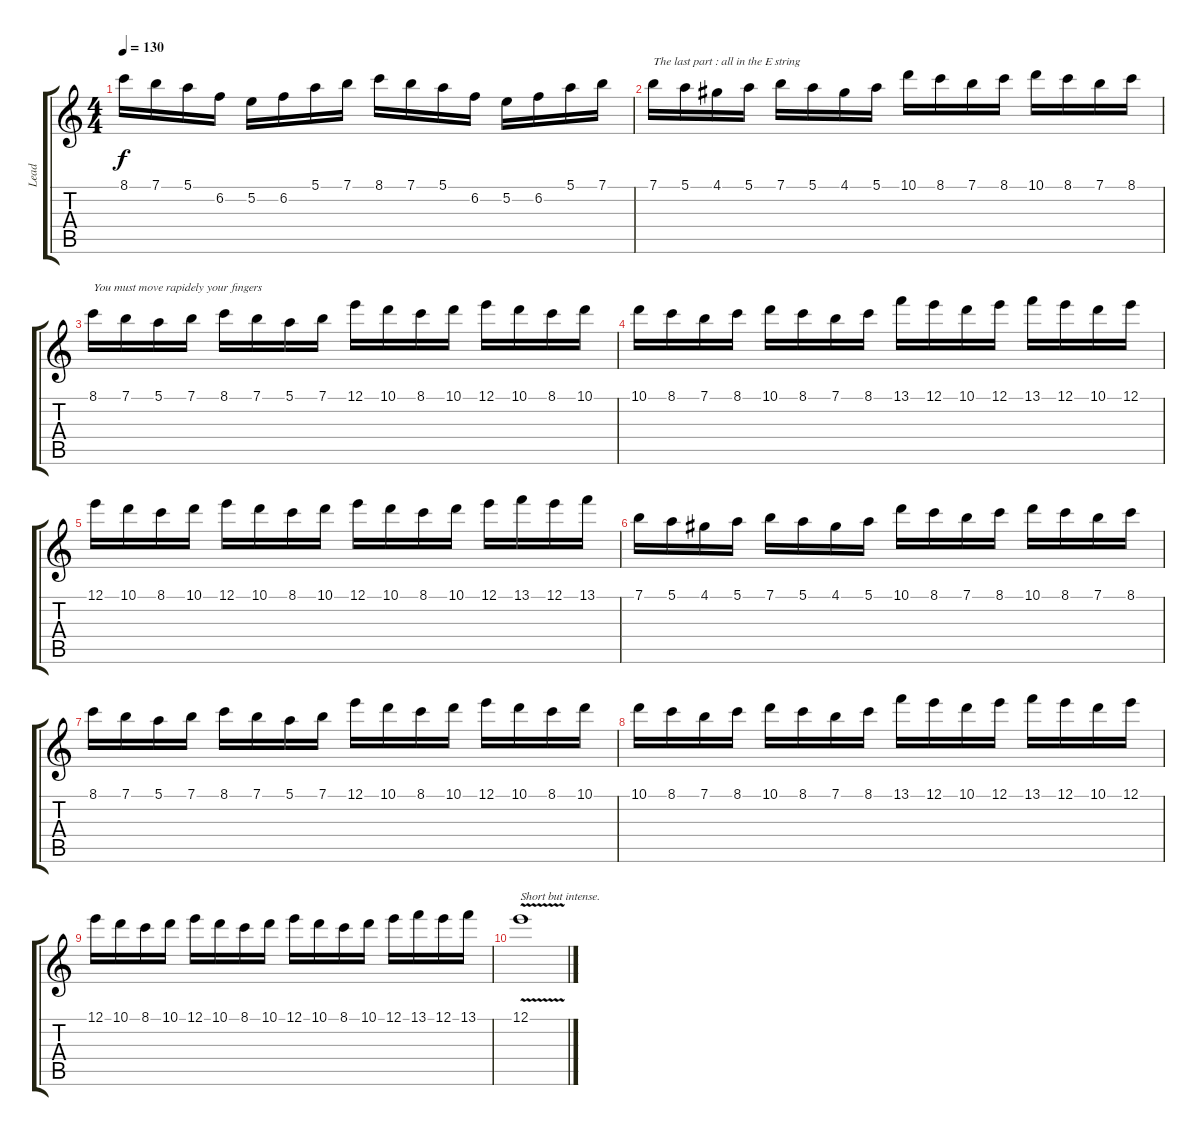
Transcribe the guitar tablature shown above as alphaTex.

\track ("Lead" "Lead") {instrument distortionguitar}
\staff {score tabs}
\tuning (E4 B3 G3 D3 A2 E2) {hide}
\ts (4 4)
\tempo 130
\clef g2
\ks c
8.1.16{dy f} 7.1.16 5.1.16 6.2.16 5.2.16 6.2.16 5.1.16 7.1.16 8.1.16 7.1.16 5.1.16 6.2.16 5.2.16 6.2.16 5.1.16 7.1.16 |
7.1.16{txt "The last part : all in the E string "} 5.1.16 4.1.16 5.1.16 7.1.16 5.1.16 4.1.16 5.1.16 10.1.16 8.1.16 7.1.16 8.1.16 10.1.16 8.1.16 7.1.16 8.1.16 |
8.1.16{txt "You must move rapidely your fingers"} 7.1.16 5.1.16 7.1.16 8.1.16 7.1.16 5.1.16 7.1.16 12.1.16 10.1.16 8.1.16 10.1.16 12.1.16 10.1.16 8.1.16 10.1.16 |
10.1.16 8.1.16 7.1.16 8.1.16 10.1.16 8.1.16 7.1.16 8.1.16 13.1.16 12.1.16 10.1.16 12.1.16 13.1.16 12.1.16 10.1.16 12.1.16 |
12.1.16 10.1.16 8.1.16 10.1.16 12.1.16 10.1.16 8.1.16 10.1.16 12.1.16 10.1.16 8.1.16 10.1.16 12.1.16 13.1.16 12.1.16 13.1.16 |
7.1.16 5.1.16 4.1.16 5.1.16 7.1.16 5.1.16 4.1.16 5.1.16 10.1.16 8.1.16 7.1.16 8.1.16 10.1.16 8.1.16 7.1.16 8.1.16 |
8.1.16 7.1.16 5.1.16 7.1.16 8.1.16 7.1.16 5.1.16 7.1.16 12.1.16 10.1.16 8.1.16 10.1.16 12.1.16 10.1.16 8.1.16 10.1.16 |
10.1.16 8.1.16 7.1.16 8.1.16 10.1.16 8.1.16 7.1.16 8.1.16 13.1.16 12.1.16 10.1.16 12.1.16 13.1.16 12.1.16 10.1.16 12.1.16 |
12.1.16 10.1.16 8.1.16 10.1.16 12.1.16 10.1.16 8.1.16 10.1.16 12.1.16 10.1.16 8.1.16 10.1.16 12.1.16 13.1.16 12.1.16 13.1.16 |
12.1{v}.1{txt "Short but intense."}
